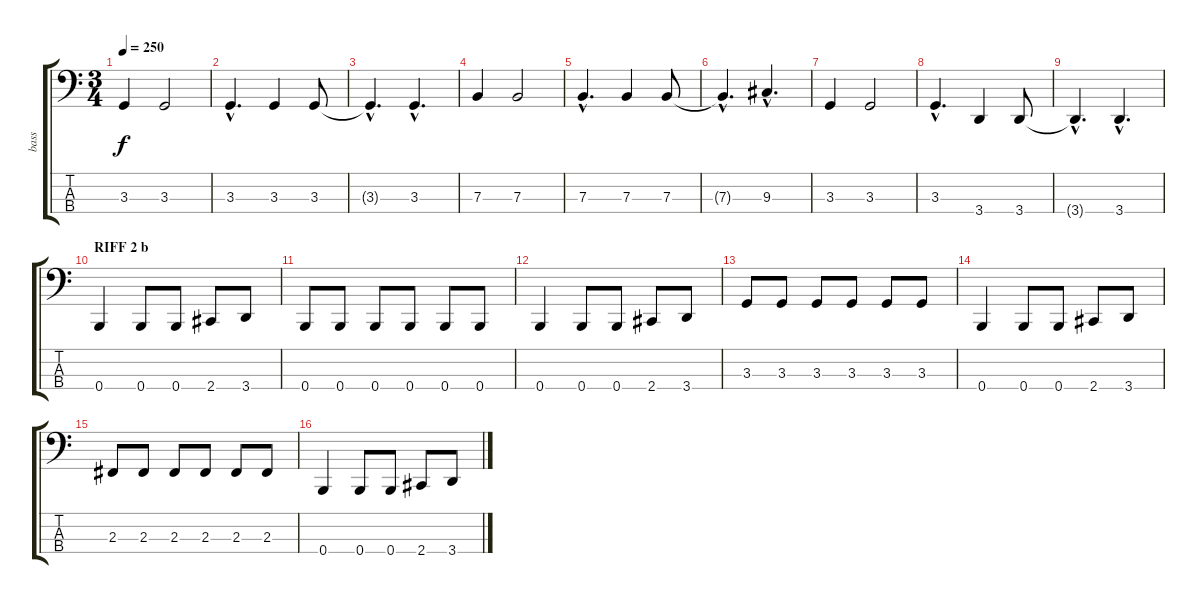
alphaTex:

\track ("bass" "bass") {instrument electricbassfinger}
\staff {score tabs}
\tuning (D2 A1 E1 B0) {hide}
\ts (3 4)
\tempo 250
\clef f4
\ks c
3.3.4{dy f} 3.3.2 |
3.3{hac}.4{d} 3.3.4 3.3.8 |
3.3{hac t}.4{d} 3.3{hac}.4{d} |
7.3.4 7.3.2 |
7.3{hac}.4{d} 7.3.4 7.3.8 |
7.3{hac t}.4{d} 9.3{hac}.4{d} |
3.3.4 3.3.2 |
3.3{hac}.4{d} 3.4.4 3.4.8 |
3.4{hac t}.4{d} 3.4{hac}.4{d} |
\section ("" "RIFF 2 b")
0.4.4 0.4.8 0.4.8 2.4.8 3.4.8 |
0.4.8 0.4.8 0.4.8 0.4.8 0.4.8 0.4.8 |
0.4.4 0.4.8 0.4.8 2.4.8 3.4.8 |
3.3.8 3.3.8 3.3.8 3.3.8 3.3.8 3.3.8 |
0.4.4 0.4.8 0.4.8 2.4.8 3.4.8 |
2.3.8 2.3.8 2.3.8 2.3.8 2.3.8 2.3.8 |
0.4.4 0.4.8 0.4.8 2.4.8 3.4.8
